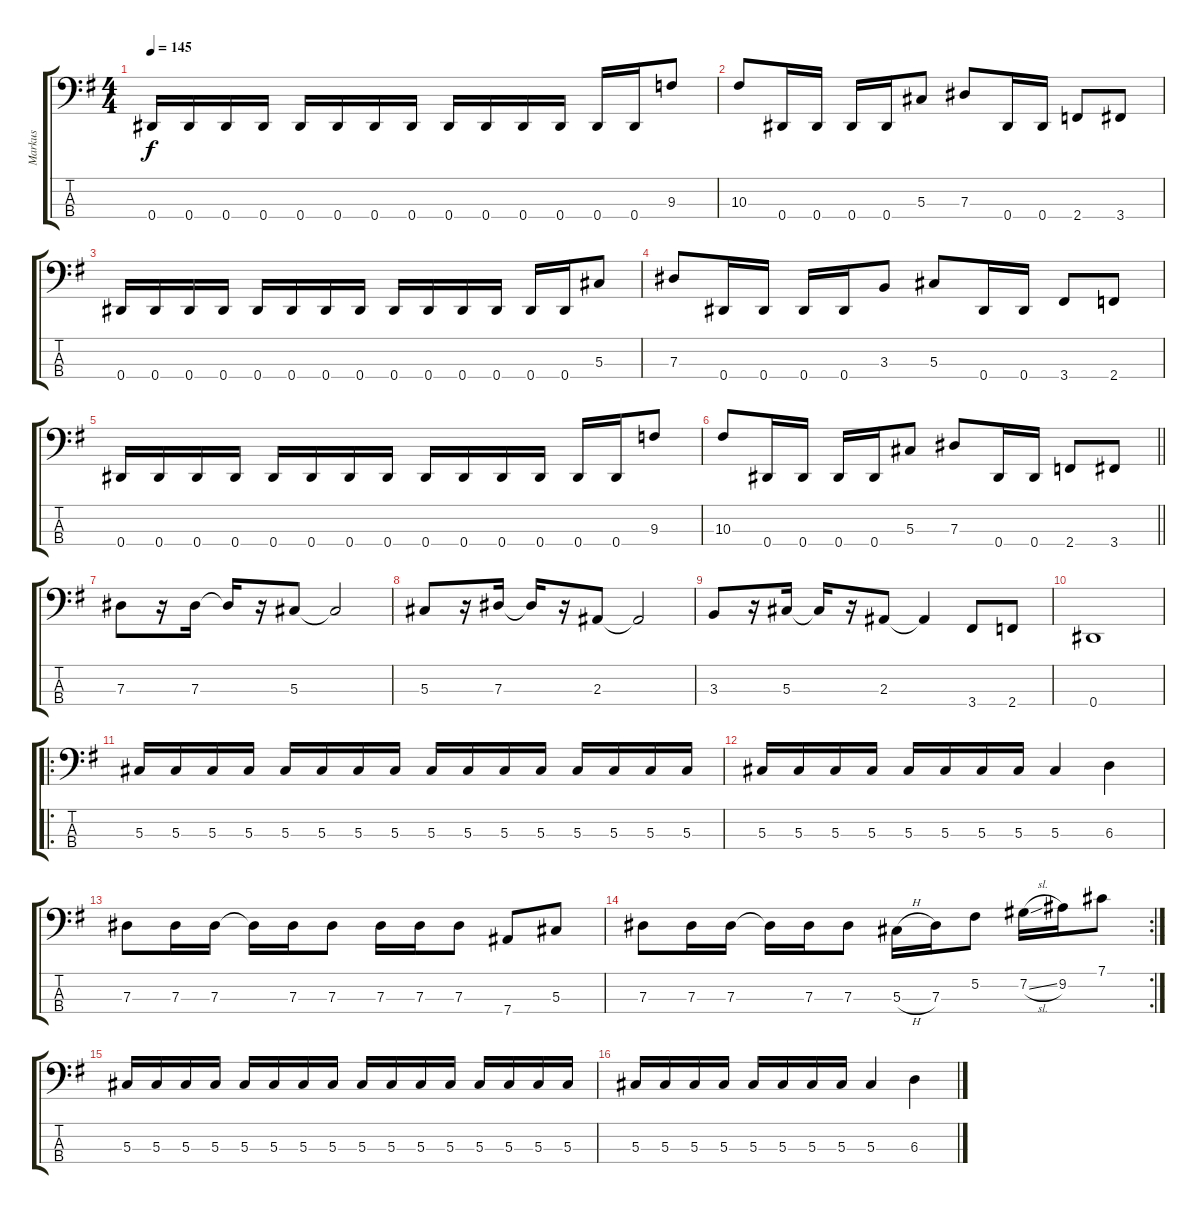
\track ("Markus" "Markus") {instrument electricbasspick}
\staff {score tabs}
\tuning (Gb2 Db2 Ab1 Eb1) {hide}
\ts (4 4)
\tempo 145
\clef f4
\ks eminor
0.4.16{dy f} 0.4.16 0.4.16 0.4.16 0.4.16 0.4.16 0.4.16 0.4.16 0.4.16 0.4.16 0.4.16 0.4.16 0.4.16 0.4.16 9.3.8 |
10.3.8 0.4.16 0.4.16 0.4.16 0.4.16 5.3.8 7.3.8 0.4.16 0.4.16 2.4.8 3.4.8 |
0.4.16 0.4.16 0.4.16 0.4.16 0.4.16 0.4.16 0.4.16 0.4.16 0.4.16 0.4.16 0.4.16 0.4.16 0.4.16 0.4.16 5.3.8 |
7.3.8 0.4.16 0.4.16 0.4.16 0.4.16 3.3.8 5.3.8 0.4.16 0.4.16 3.4.8 2.4.8 |
0.4.16 0.4.16 0.4.16 0.4.16 0.4.16 0.4.16 0.4.16 0.4.16 0.4.16 0.4.16 0.4.16 0.4.16 0.4.16 0.4.16 9.3.8 |
\barLineRight lightlight
10.3.8 0.4.16 0.4.16 0.4.16 0.4.16 5.3.8 7.3.8 0.4.16 0.4.16 2.4.8 3.4.8 |
7.3.8 r.16 7.3.16 7.3{t}.16 r.16 5.3.8 5.3{t}.2 |
5.3.8 r.16 7.3.16 7.3{t}.16 r.16 2.3.8 2.3{t}.2 |
3.3.8 r.16 5.3.16 5.3{t}.16 r.16 2.3.8 2.3{t}.4 3.4.8 2.4.8 |
0.4.1 |
\ro
5.3.16 5.3.16 5.3.16 5.3.16 5.3.16 5.3.16 5.3.16 5.3.16 5.3.16 5.3.16 5.3.16 5.3.16 5.3.16 5.3.16 5.3.16 5.3.16 |
5.3.16 5.3.16 5.3.16 5.3.16 5.3.16 5.3.16 5.3.16 5.3.16 5.3.4 6.3.4 |
7.3.8 7.3.16 7.3.16 7.3{t}.16 7.3.16 7.3.8 7.3.16 7.3.16 7.3.8 7.4.8 5.3.8 |
\rc 2
7.3.8 7.3.16 7.3.16 7.3{t}.16 7.3.16 7.3.8 5.3{h}.16 7.3.16 5.2.8 7.2{sl}.16 9.2.16 7.1.8 |
5.3.16 5.3.16 5.3.16 5.3.16 5.3.16 5.3.16 5.3.16 5.3.16 5.3.16 5.3.16 5.3.16 5.3.16 5.3.16 5.3.16 5.3.16 5.3.16 |
5.3.16 5.3.16 5.3.16 5.3.16 5.3.16 5.3.16 5.3.16 5.3.16 5.3.4 6.3.4
